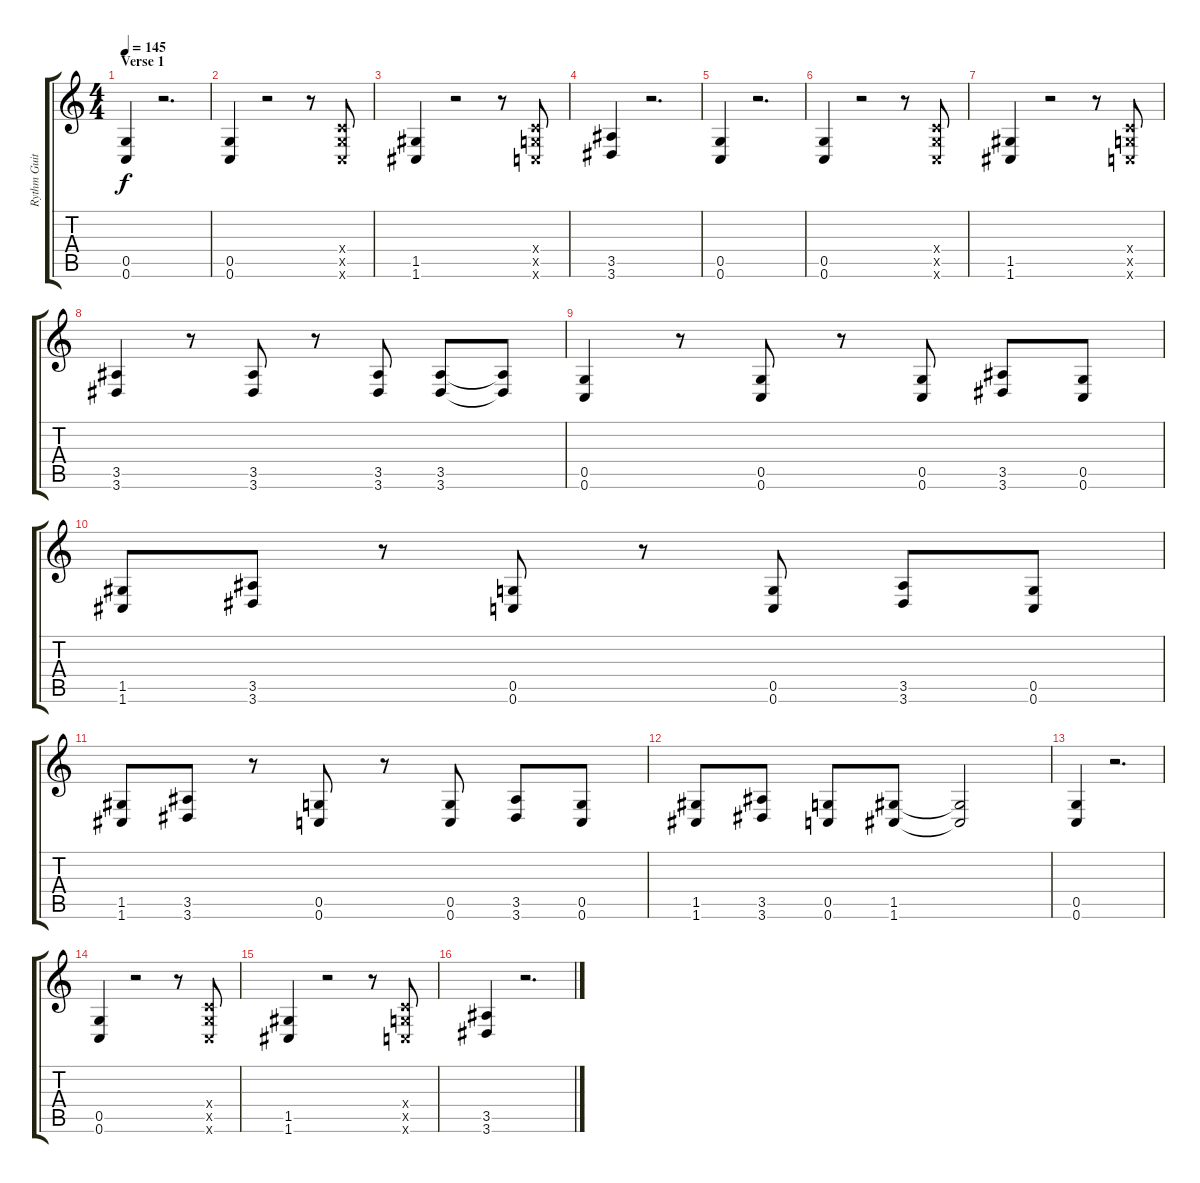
\track ("Rythm Guitar (Sugi)" "Rythm Guit") {instrument distortionguitar}
\staff {score tabs}
\tuning (D4 A3 F3 C3 G2 C2) {hide}
\ts (4 4)
\section ("" "Verse 1")
\tempo 145
\clef g2
\ks c
(0.5 0.6).4{dy f} r.2{d} |
(0.5 0.6).4 r.2 r.8 (0.4{x} 0.5{x} 0.6{x}).8 |
(1.5 1.6).4 r.2 r.8 (0.4{x} 0.5{x} 0.6{x}).8 |
(3.5 3.6).4 r.2{d} |
(0.5 0.6).4 r.2{d} |
(0.5 0.6).4 r.2 r.8 (0.4{x} 0.5{x} 0.6{x}).8 |
(1.5 1.6).4 r.2 r.8 (0.4{x} 0.5{x} 0.6{x}).8 |
(3.5 3.6).4 r.8 (3.5 3.6).8 r.8 (3.5 3.6).8 (3.5 3.6).8 (3.5{t} 3.6{t}).8 |
(0.5 0.6).4 r.8 (0.5 0.6).8 r.8 (0.5 0.6).8 (3.5 3.6).8 (0.5 0.6).8 |
(1.5 1.6).8 (3.5 3.6).8 r.8 (0.5 0.6).8 r.8 (0.5 0.6).8 (3.5 3.6).8 (0.5 0.6).8 |
(1.5 1.6).8 (3.5 3.6).8 r.8 (0.5 0.6).8 r.8 (0.5 0.6).8 (3.5 3.6).8 (0.5 0.6).8 |
(1.5 1.6).8 (3.5 3.6).8 (0.5 0.6).8 (1.5 1.6).8 (1.5{t} 1.6{t}).2 |
(0.5 0.6).4 r.2{d} |
(0.5 0.6).4 r.2 r.8 (0.4{x} 0.5{x} 0.6{x}).8 |
(1.5 1.6).4 r.2 r.8 (0.4{x} 0.5{x} 0.6{x}).8 |
(3.5 3.6).4 r.2{d}
